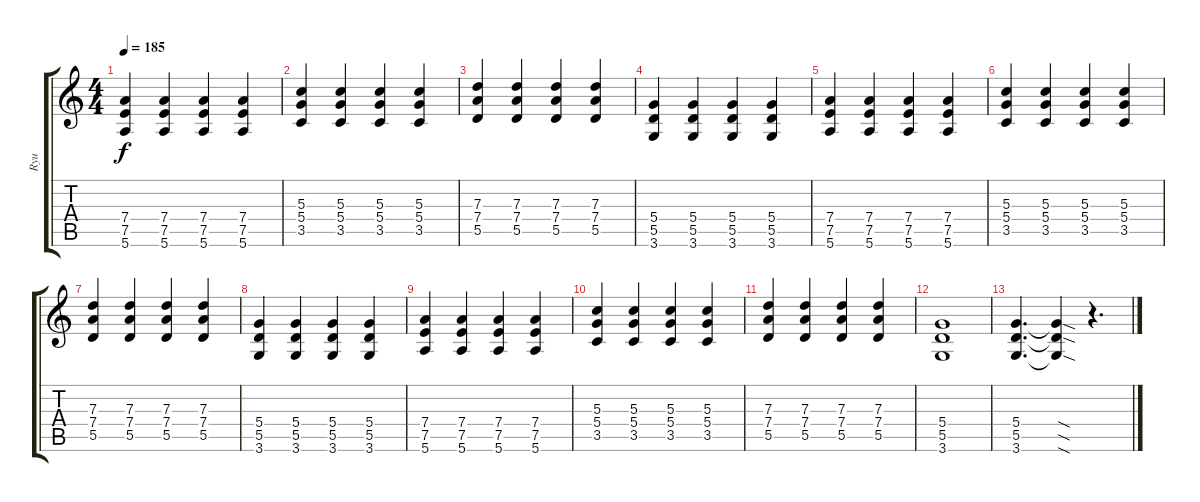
\track ("Ryu" "Ryu") {instrument distortionguitar}
\staff {score tabs}
\tuning (E4 B3 G3 D3 A2 E2) {hide}
\ts (4 4)
\tempo 185
\clef g2
\ks c
(7.4 7.5 5.6).4{dy f} (7.4 7.5 5.6).4 (7.4 7.5 5.6).4 (7.4 7.5 5.6).4 |
(5.3 5.4 3.5).4 (5.3 5.4 3.5).4 (5.3 5.4 3.5).4 (5.3 5.4 3.5).4 |
(7.3 7.4 5.5).4 (7.3 7.4 5.5).4 (7.3 7.4 5.5).4 (7.3 7.4 5.5).4 |
(5.4 5.5 3.6).4 (5.4 5.5 3.6).4 (5.4 5.5 3.6).4 (5.4 5.5 3.6).4 |
(7.4 7.5 5.6).4 (7.4 7.5 5.6).4 (7.4 7.5 5.6).4 (7.4 7.5 5.6).4 |
(5.3 5.4 3.5).4 (5.3 5.4 3.5).4 (5.3 5.4 3.5).4 (5.3 5.4 3.5).4 |
(7.3 7.4 5.5).4 (7.3 7.4 5.5).4 (7.3 7.4 5.5).4 (7.3 7.4 5.5).4 |
(5.4 5.5 3.6).4 (5.4 5.5 3.6).4 (5.4 5.5 3.6).4 (5.4 5.5 3.6).4 |
(7.4 7.5 5.6).4 (7.4 7.5 5.6).4 (7.4 7.5 5.6).4 (7.4 7.5 5.6).4 |
(5.3 5.4 3.5).4 (5.3 5.4 3.5).4 (5.3 5.4 3.5).4 (5.3 5.4 3.5).4 |
(7.3 7.4 5.5).4 (7.3 7.4 5.5).4 (7.3 7.4 5.5).4 (7.3 7.4 5.5).4 |
(5.4 5.5 3.6).1 |
(5.4 5.5 3.6).4{d} (5.4{sod t} 5.5{sod t} 3.6{sod t}).4 r.4{d}
